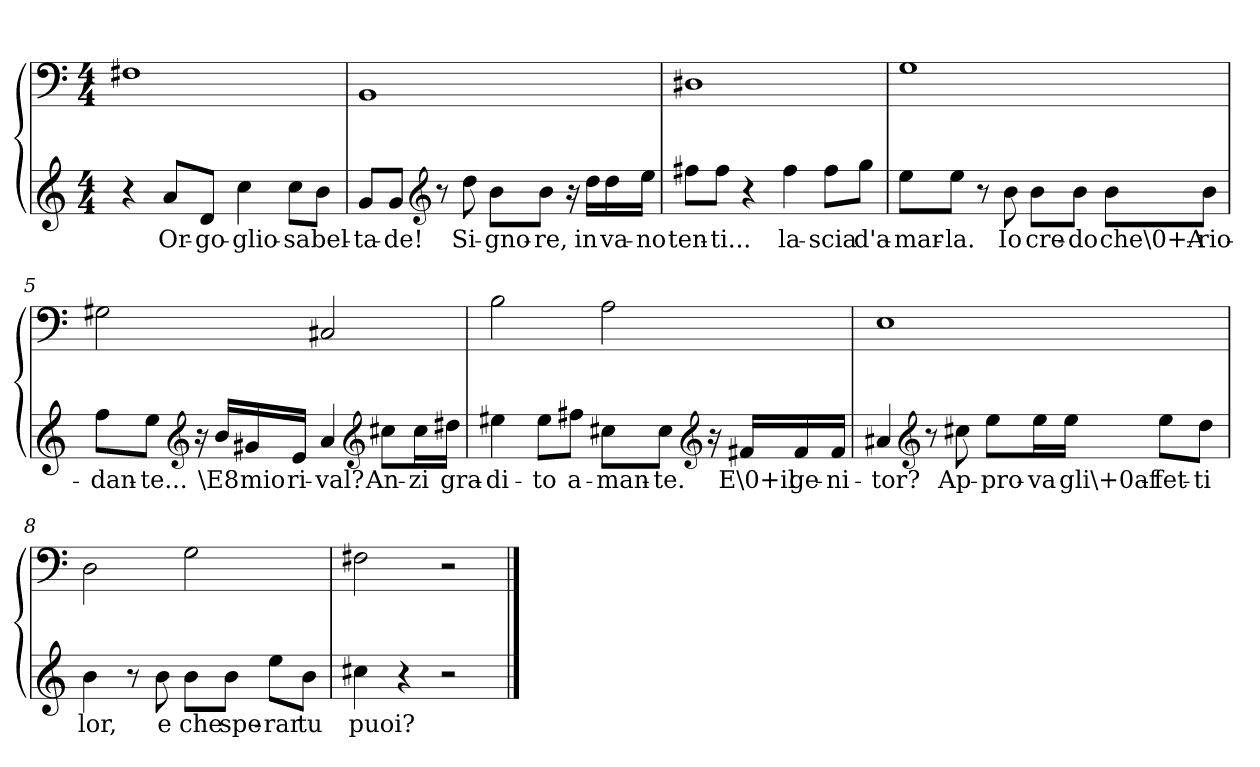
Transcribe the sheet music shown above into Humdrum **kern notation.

**kern	**text	**kern
*part1	*part1	*part1
*staff2	*staff2	*staff1
*clefG2	*	*clefF4
*k[]	*	*k[]
*C:	*	*C:
*M4/4	*	*M4/4
=1	=1	=1
4r	.	1F#X\
8a/L	Or-	.
8d/J	-go-	.
4cc\	-glio-	.
8cc\L	-sa	.
8b\J	bel-	.
=2	=2	=2
8g/L	-ta-	1BB/
8g/J	-de!	.
*clefG2	*	*
8r	.	.
8dd\	Si-	.
8b\L	-gno-	.
8b\J	-re,	.
16r	.	.
16dd\LL	in	.
16dd\	va-	.
16ee\JJ	-no	.
=3	=3	=3
8ff#X\L	ten-	1D#X\
8ff#\J	-ti...	.
4r	.	.
4ff#\	la-	.
8ff#\L	-scia	.
8gg\J	d'a-	.
=4	=4	=4
8ee\L	-mar-	1G\
8ee\J	-la.	.
8r	.	.
8b\	Io	.
8b\L	cre-	.
8b\J	-do	.
8b\L	che\0+A-	.
8b\J	-rio-	.
=5	=5	=5
8ff\L	-dan-	2G#X\
8ee\J	-te...	.
*clefG2	*	*
16r	.	.
16b/LL	\E8	.
16g#X/	mio	.
16e/JJ	ri-	.
4a/	-val?	2C#X/
*clefG2	*	*
8cc#X\L	An-	.
16cc#\L	-zi	.
16dd#X\JJ	gra-	.
=6	=6	=6
4ee#X\	-di-	2B\
8ee#\L	-to	.
8ff#X\J	a-	.
8cc#X\L	-man-	2A\
8cc#\J	-te.	.
*clefG2	*	*
16r	.	.
16f#X/LL	E\0+il	.
16f#/	ge-	.
16f#/JJ	-ni-	.
=7	=7	=7
4a#X/	-tor?	1E\
*clefG2	*	*
8r	.	.
8cc#X\	Ap-	.
8ee\L	-pro-	.
16ee\L	-va	.
16ee\JJ	gli\+0af-	.
8ee\L	-fet-	.
8dd\J	-ti	.
=8	=8	=8
4b\	lor,	2D\
8r	.	.
8b\	e	.
8b\L	che	2G\
8b\J	spe-	.
8ee\L	-rar	.
8b\J	tu	.
=9	=9	=9
4cc#X\	puoi?	2F#X\
4r	.	.
2r	.	2r
==	==	==
*-	*-	*-
